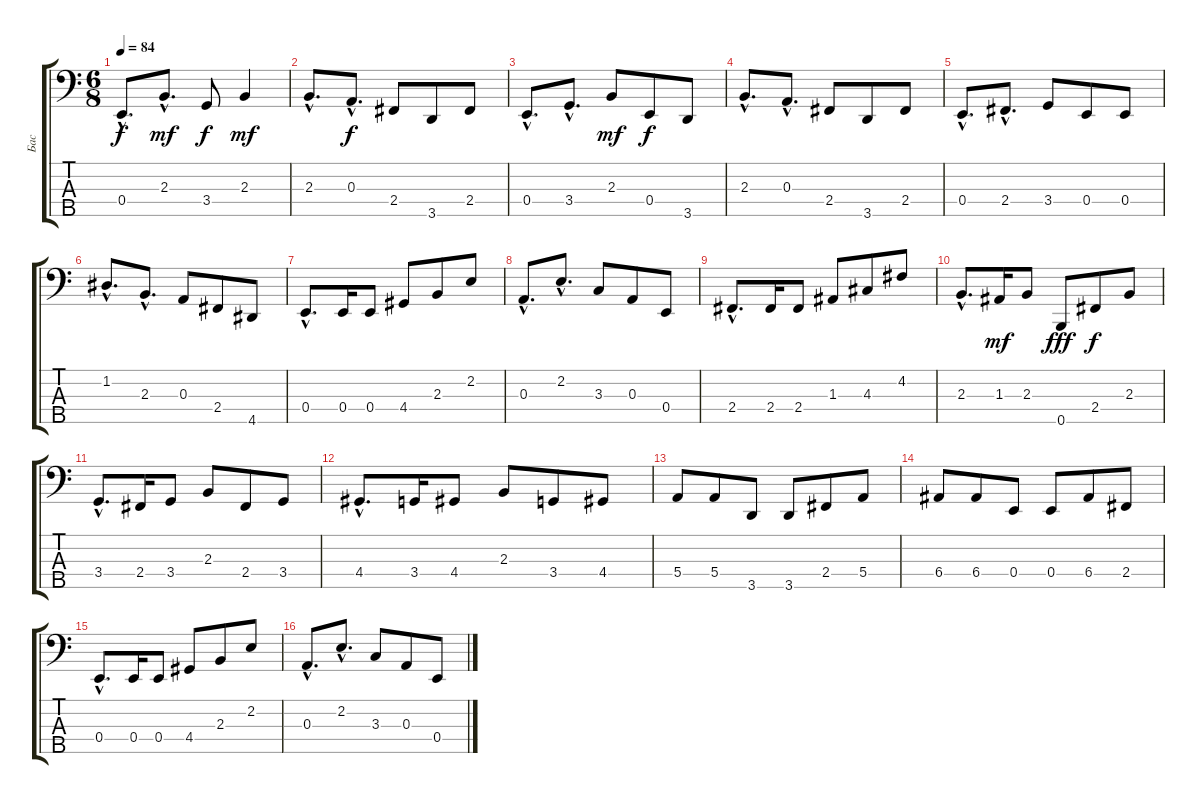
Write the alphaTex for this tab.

\track ("Бас" "Бас") {instrument electricbassfinger}
\staff {score tabs}
\tuning (G2 D2 A1 E1 B0) {hide}
\ts (6 8)
\tempo 84
\clef f4
\ks c
0.4{hac}.8{d dy f} 2.3{hac}.8{d dy mf} 3.4.8{dy f} 2.3.4{dy mf} |
2.3{hac}.8{d} 0.3{hac}.8{d dy f} 2.4.8 3.5.8 2.4.8 |
0.4{hac}.8{d} 3.4{hac}.8{d} 2.3.8{dy mf} 0.4.8{dy f} 3.5.8 |
2.3{hac}.8{d} 0.3{hac}.8{d} 2.4.8 3.5.8 2.4.8 |
0.4{hac}.8{d} 2.4{hac}.8{d} 3.4.8 0.4.8 0.4.8 |
1.2{hac}.8{d} 2.3{hac}.8{d} 0.3.8 2.4.8 4.5.8 |
\section ("" "")
0.4{hac}.8{d} 0.4.16 0.4.8 4.4.8 2.3.8 2.2.8 |
0.3{hac}.8{d} 2.2{hac}.8{d} 3.3.8 0.3.8 0.4.8 |
2.4{hac}.8{d} 2.4.16 2.4.8 1.3.8 4.3.8 4.2.8 |
2.3{hac}.8{d} 1.3.16{dy mf} 2.3.8 0.5.8{dy fff} 2.4.8{dy f} 2.3.8 |
3.4{hac}.8{d} 2.4.16 3.4.8 2.3.8 2.4.8 3.4.8 |
4.4{hac}.8{d} 3.4.16 4.4.8 2.3.8 3.4.8 4.4.8 |
5.4.8 5.4.8 3.5.8 3.5.8 2.4.8 5.4.8 |
6.4.8 6.4.8 0.4.8 0.4.8 6.4.8 2.4.8 |
0.4{hac}.8{d} 0.4.16 0.4.8 4.4.8 2.3.8 2.2.8 |
0.3{hac}.8{d} 2.2{hac}.8{d} 3.3.8 0.3.8 0.4.8
